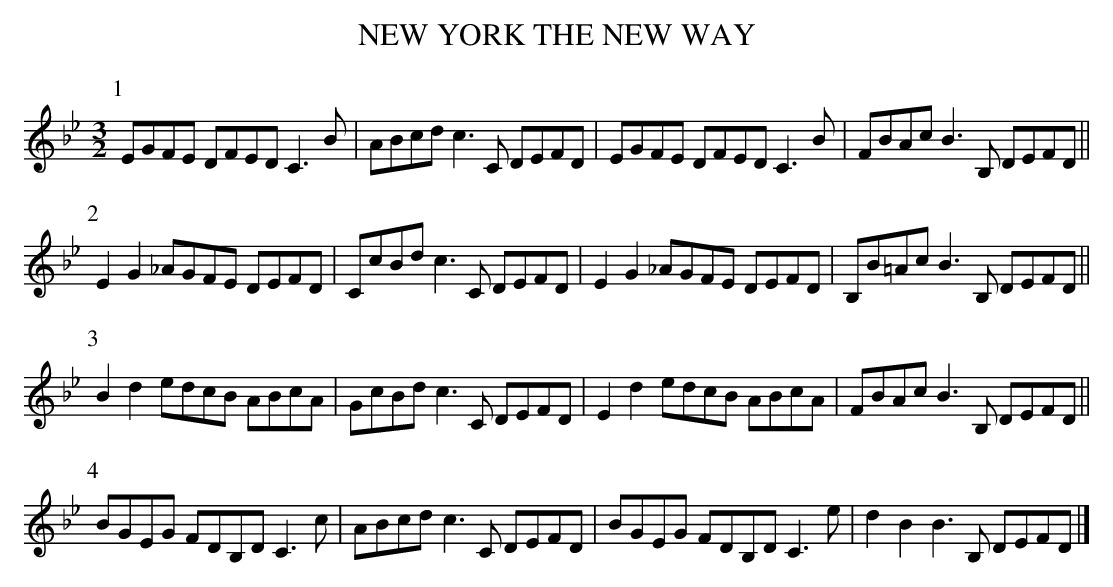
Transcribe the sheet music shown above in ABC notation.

X:1
T:NEW YORK THE NEW WAY
M:3/2
L:1/8
K:Bb
P:1
EGFE DFED C3 B | ABcd c3 C DEFD | EGFE DFED C3 B | FBAc B3 B, DEFD ||
P:2
E2 G2 _AGFE DEFD | CcBd c3 C DEFD | E2 G2 _AGFE DEFD | B,B=Ac B3 B, DEFD ||
P:3
B2 d2 edcB ABcA | GcBd c3 C DEFD | E2 d2 edcB ABcA | FBAc B3 B, DEFD ||
P:4
BGEG FDB,D C3 c | ABcd c3 C DEFD | BGEG FDB,D C3 e | d2 B2 B3 B, DEFD |]
